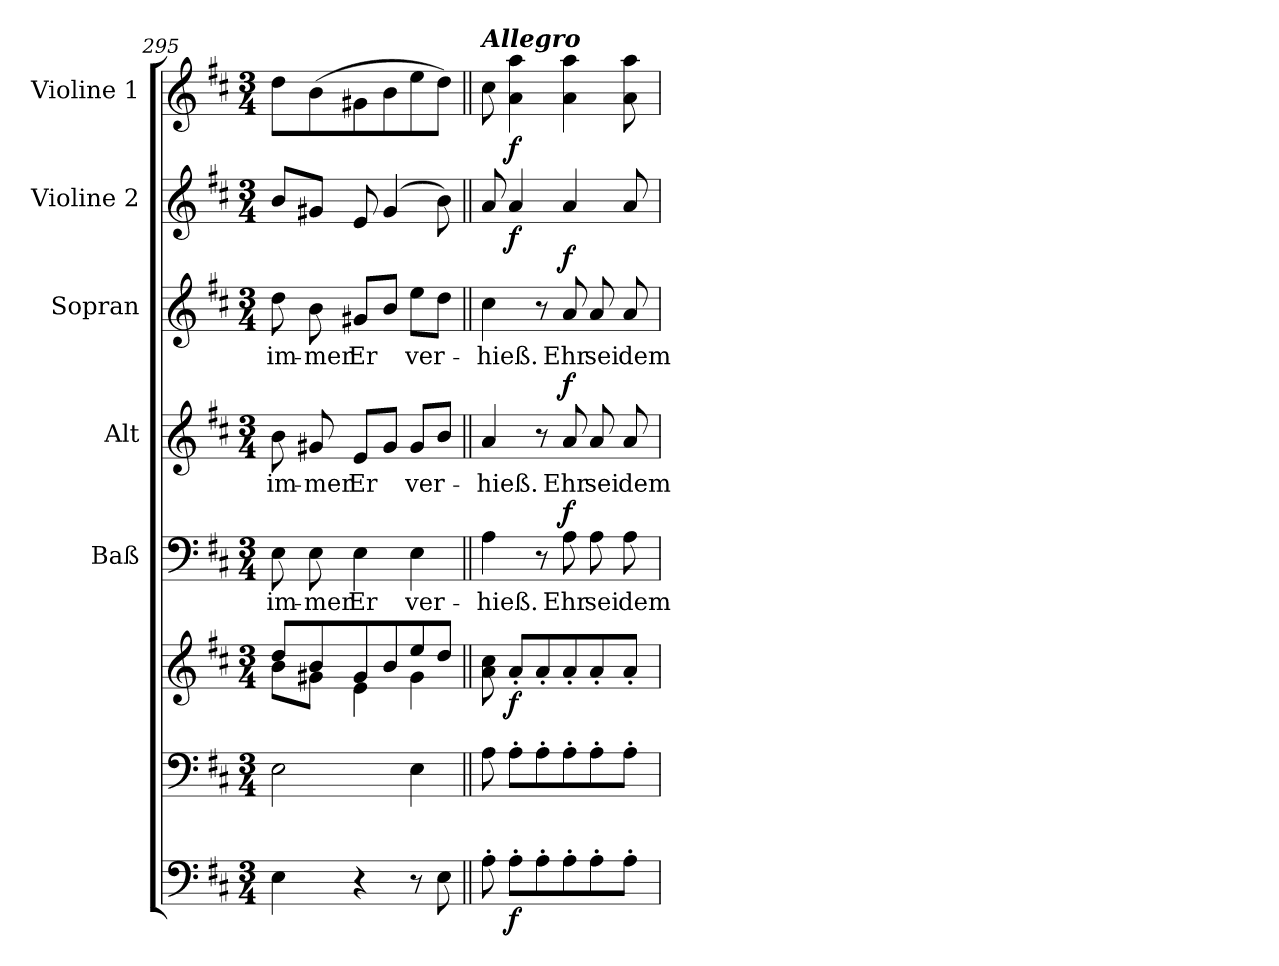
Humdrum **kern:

**kern	**dynam	**kern	**kern	**dynam	**kern	**text	**dynam	**kern	**text	**dynam	**kern	**text	**dynam	**kern	**dynam	**kern	**dynam
*part7	*part7	*part6	*part6	*part6	*part5	*part5	*part5	*part4	*part4	*part4	*part3	*part3	*part3	*part2	*part2	*part1	*part1
*staff8	*staff8	*staff7	*staff6	*staff6/7	*staff5	*staff5	*staff5	*staff4	*staff4	*staff4	*staff3	*staff3	*staff3	*staff2	*staff2	*staff1	*staff1
*	*	*	*	*	*I"Baß	*	*	*I"Alt	*	*	*I"Sopran	*	*	*I"Violine 2	*	*I"Violine 1	*
*	*	*	*	*	*	*	*	*	*	*	*	*	*	*I'Vln	*	*I'Vln	*
*clefF4	*	*clefF4	*clefG2	*	*clefF4	*	*	*clefG2	*	*	*clefG2	*	*	*clefG2	*	*clefG2	*
*ITrd7c12	*	*	*	*	*	*	*	*	*	*	*	*	*	*	*	*	*
*k[f#c#]	*	*k[f#c#]	*k[f#c#]	*	*k[f#c#]	*	*	*k[f#c#]	*	*	*k[f#c#]	*	*	*k[f#c#]	*	*k[f#c#]	*
*D:	*	*D:	*D:	*	*D:	*	*	*D:	*	*	*D:	*	*	*D:	*	*D:	*
*M3/4	*	*M3/4	*M3/4	*	*M3/4	*	*	*M3/4	*	*	*M3/4	*	*	*M3/4	*	*M3/4	*
=295	=295	=295	=295	=295	=295	=295	=295	=295	=295	=295	=295	=295	=295	=295	=295	=295	=295
*	*	*	*^	*	*	*	*	*	*	*	*	*	*	*	*	*	*
!	!	!	!	!	!	!	!LO:LY:b	!	!	!LO:LY:b	!	!	!LO:LY:b	!	!	!	!	!
4EE\	.	2E\	8dd/L	8b\L	.	8E\	im-	.	8b\	im-	.	8dd\	im-	.	8b/L	.	8dd\L	.
!	!	!	!	!	!	!	!LO:LY:b	!	!	!LO:LY:b	!	!	!LO:LY:b	!	!	!	!	!
.	.	.	8b/	8g#X\J	.	8E\	-mer	.	8g#X/	-mer	.	8b\	-mer	.	8g#X/J	.	(>8b\	.
!	!	!	!	!	!	!	!LO:LY:b	!	!	!LO:LY:b	!	!	!LO:LY:b	!	!	!	!	!
4r	.	.	8g#/	4e\	.	4E\	Er	.	8e/L	Er	.	8g#X/L	Er	.	8e/	.	8g#X\	.
.	.	.	8b/	.	.	.	.	.	8g#/J	.	.	8b/J	.	.	(4g#/	.	8b\	.
!	!	!	!	!	!	!	!LO:LY:b	!	!	!LO:LY:b	!	!	!LO:LY:b	!	!	!	!	!
8r	.	4E\	8ee/	4g#\	.	4E\	ver-	.	8g#/L	ver-	.	8ee\L	ver-	.	.	.	8ee\	.
8EE\	.	.	8dd/J	.	.	.	.	.	8b/J	.	.	8dd\J	.	.	8b\)	.	8dd\J)	.
*	*	*	*v	*v	*	*	*	*	*	*	*	*	*	*	*	*	*	*
!!LO:PB:g=z
=296||	=296||	=296||	=296||	=296||	=296||	=296||	=296||	=296||	=296||	=296||	=296||	=296||	=296||	=296||	=296||	=296||	=296||
!	!	!	!	!	!	!	!	!	!	!	!	!	!	!	!	!LO:TX:a:Bi:t=Allegro	!
!	!	!	!	!	!	!LO:LY:b	!	!	!LO:LY:b	!	!	!LO:LY:b	!	!	!	!	!
8AA'>\	.	8A\	8a\ 8cc#\	.	4A\	-hieß.	.	4a/	-hieß.	.	4cc#\	-hieß.	.	8a/	.	8cc#\	.
!	!LO:DY:b	!	!	!LO:DY:b	!	!	!	!	!	!	!	!	!	!	!LO:DY:b	!	!LO:DY:b
8AA'>\L	f	8A'>\L	8a'</L	f	.	.	.	.	.	.	.	.	.	4a/	f	4a\ 4aa\	f
8AA'>\	.	8A'>\	8a'</	.	8r	.	.	8r	.	.	8r	.	.	.	.	.	.
!	!	!	!	!	!	!LO:LY:b	!LO:DY:a	!	!LO:LY:b	!LO:DY:a	!	!LO:LY:b	!LO:DY:a	!	!	!	!
8AA'>\	.	8A'>\	8a'</	.	8A\	Ehr	f	8a/	Ehr	f	8a/	Ehr	f	4a/	.	4a\ 4aa\	.
!	!	!	!	!	!	!LO:LY:b	!	!	!LO:LY:b	!	!	!LO:LY:b	!	!	!	!	!
8AA'>\	.	8A'>\	8a'</	.	8A\	sei	.	8a/	sei	.	8a/	sei	.	.	.	.	.
!	!	!	!	!	!	!LO:LY:b	!	!	!LO:LY:b	!	!	!LO:LY:b	!	!	!	!	!
8AA'>\J	.	8A'>\J	8a'</J	.	8A\	dem	.	8a/	dem	.	8a/	dem	.	8a/	.	8a\ 8aa\	.
=	=	=	=	=	=	=	=	=	=	=	=	=	=	=	=	=	=
*-	*-	*-	*-	*-	*-	*-	*-	*-	*-	*-	*-	*-	*-	*-	*-	*-	*-
